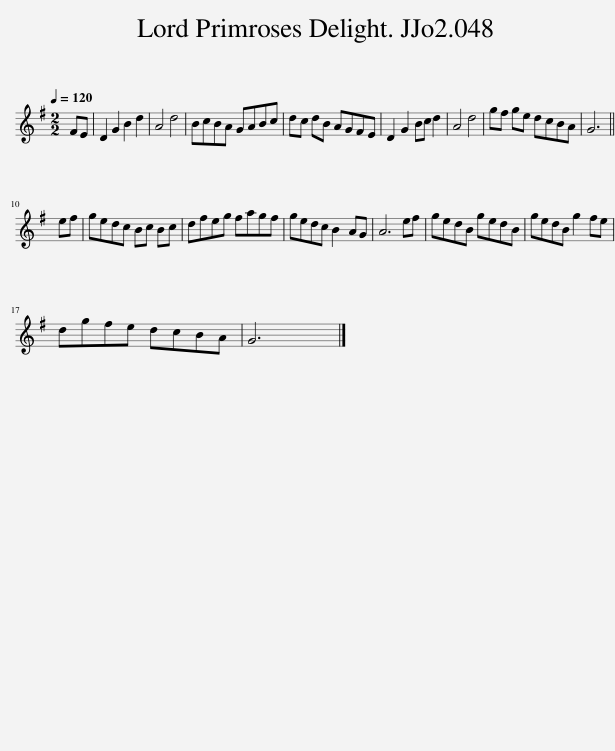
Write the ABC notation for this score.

X:1
L:1/8
Q:1/4=120
M:2/2
I:linebreak $
K:G
V:1 treble
V:1
 FE | D2 G2 B2 d2 | A4 d4 | BcBA GABc | dc dB AGFE | %5
 D2 G2 Bc d2 | A4 d4 | gf ge dcBA | G6 ||$ ef | %10
 gedc Bc Bc | dfeg fagf | gedc B2 AG | A6 ef | gedB gedB | %15
 gedB g2 fe |$ dgfe dcBA | G6 |] %18
